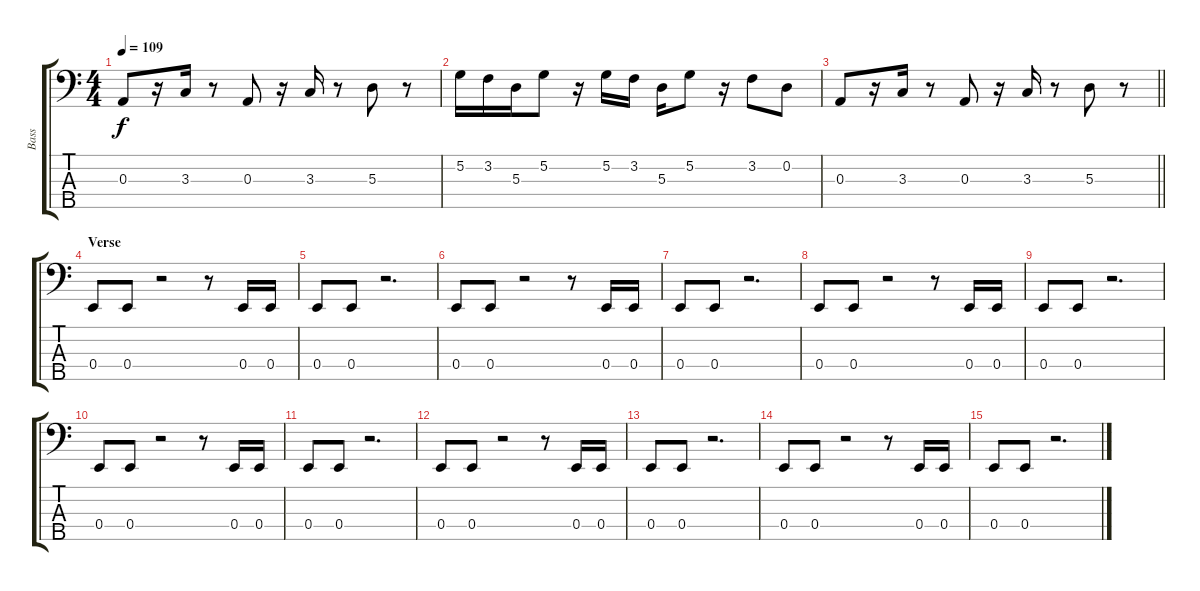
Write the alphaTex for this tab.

\track ("Bass" "Bass") {instrument electricbassfinger}
\staff {score tabs}
\tuning (G2 D2 A1 E1 B0) {hide}
\ts (4 4)
\tempo 109
\clef f4
\ks c
0.3.8{dy f} r.16 3.3.16 r.8 0.3.8 r.16 3.3.16 r.8 5.3.8 r.8 |
5.2.16 3.2.16 5.3.16 5.2.8 r.16 5.2.16 3.2.16 5.3.16 5.2.8 r.16 3.2.8 0.2.8 |
\barLineRight lightlight
0.3.8 r.16 3.3.16 r.8 0.3.8 r.16 3.3.16 r.8 5.3.8 r.8 |
\section ("" "Verse")
0.4.8{volume 9 balance 8} 0.4.8 r.2 r.8 0.4.16 0.4.16 |
0.4.8 0.4.8 r.2{d} |
0.4.8 0.4.8 r.2 r.8 0.4.16 0.4.16 |
0.4.8 0.4.8 r.2{d} |
0.4.8 0.4.8 r.2 r.8 0.4.16 0.4.16 |
0.4.8 0.4.8 r.2{d} |
0.4.8 0.4.8 r.2 r.8 0.4.16 0.4.16 |
0.4.8 0.4.8 r.2{d} |
0.4.8 0.4.8 r.2 r.8 0.4.16 0.4.16 |
0.4.8 0.4.8 r.2{d} |
0.4.8 0.4.8 r.2 r.8 0.4.16 0.4.16 |
0.4.8 0.4.8 r.2{d}
